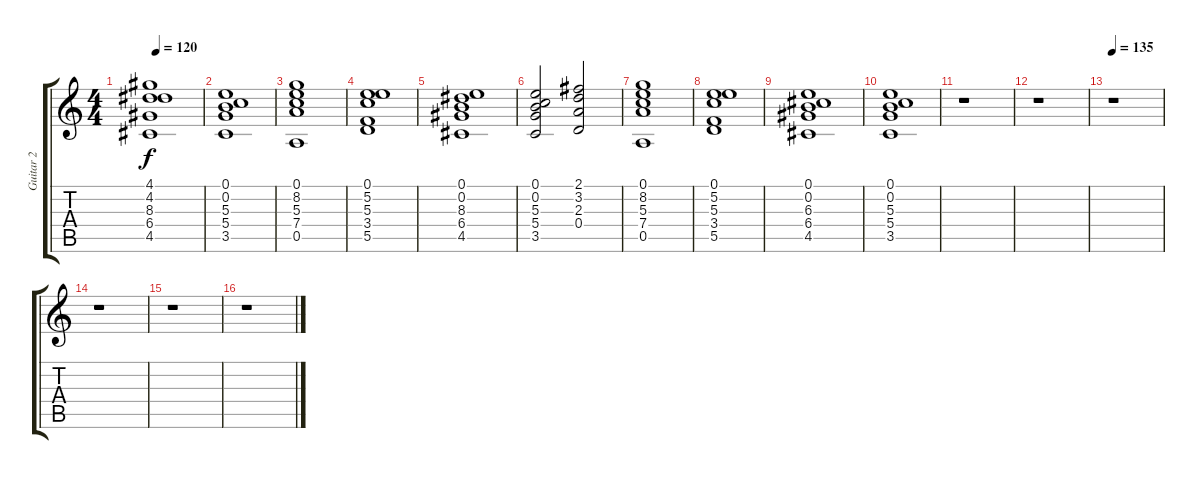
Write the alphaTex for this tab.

\track ("Guitar 2" "Guitar 2") {instrument overdrivenguitar}
\staff {score tabs}
\tuning (E4 B3 G3 D3 A2 E2) {hide}
\ts (4 4)
\tempo 120
\clef g2
\ks c
(4.1 4.2 8.3 6.4 4.5).1{dy f} |
(0.1 0.2 5.3 5.4 3.5).1 |
(0.1 8.2 5.3 7.4 0.5).1 |
(0.1 5.2 5.3 3.4 5.5).1 |
(0.1 0.2 8.3 6.4 4.5).1 |
(0.1 0.2 5.3 5.4 3.5).2 (2.1 3.2 2.3 0.4).2 |
(0.1 8.2 5.3 7.4 0.5).1 |
(0.1 5.2 5.3 3.4 5.5).1 |
(0.1 0.2 6.3 6.4 4.5).1 |
(0.1 0.2 5.3 5.4 3.5).1 |
r.1 |
r.1 |
\tempo 135
r.1 |
r.1 |
r.1 |
r.1
